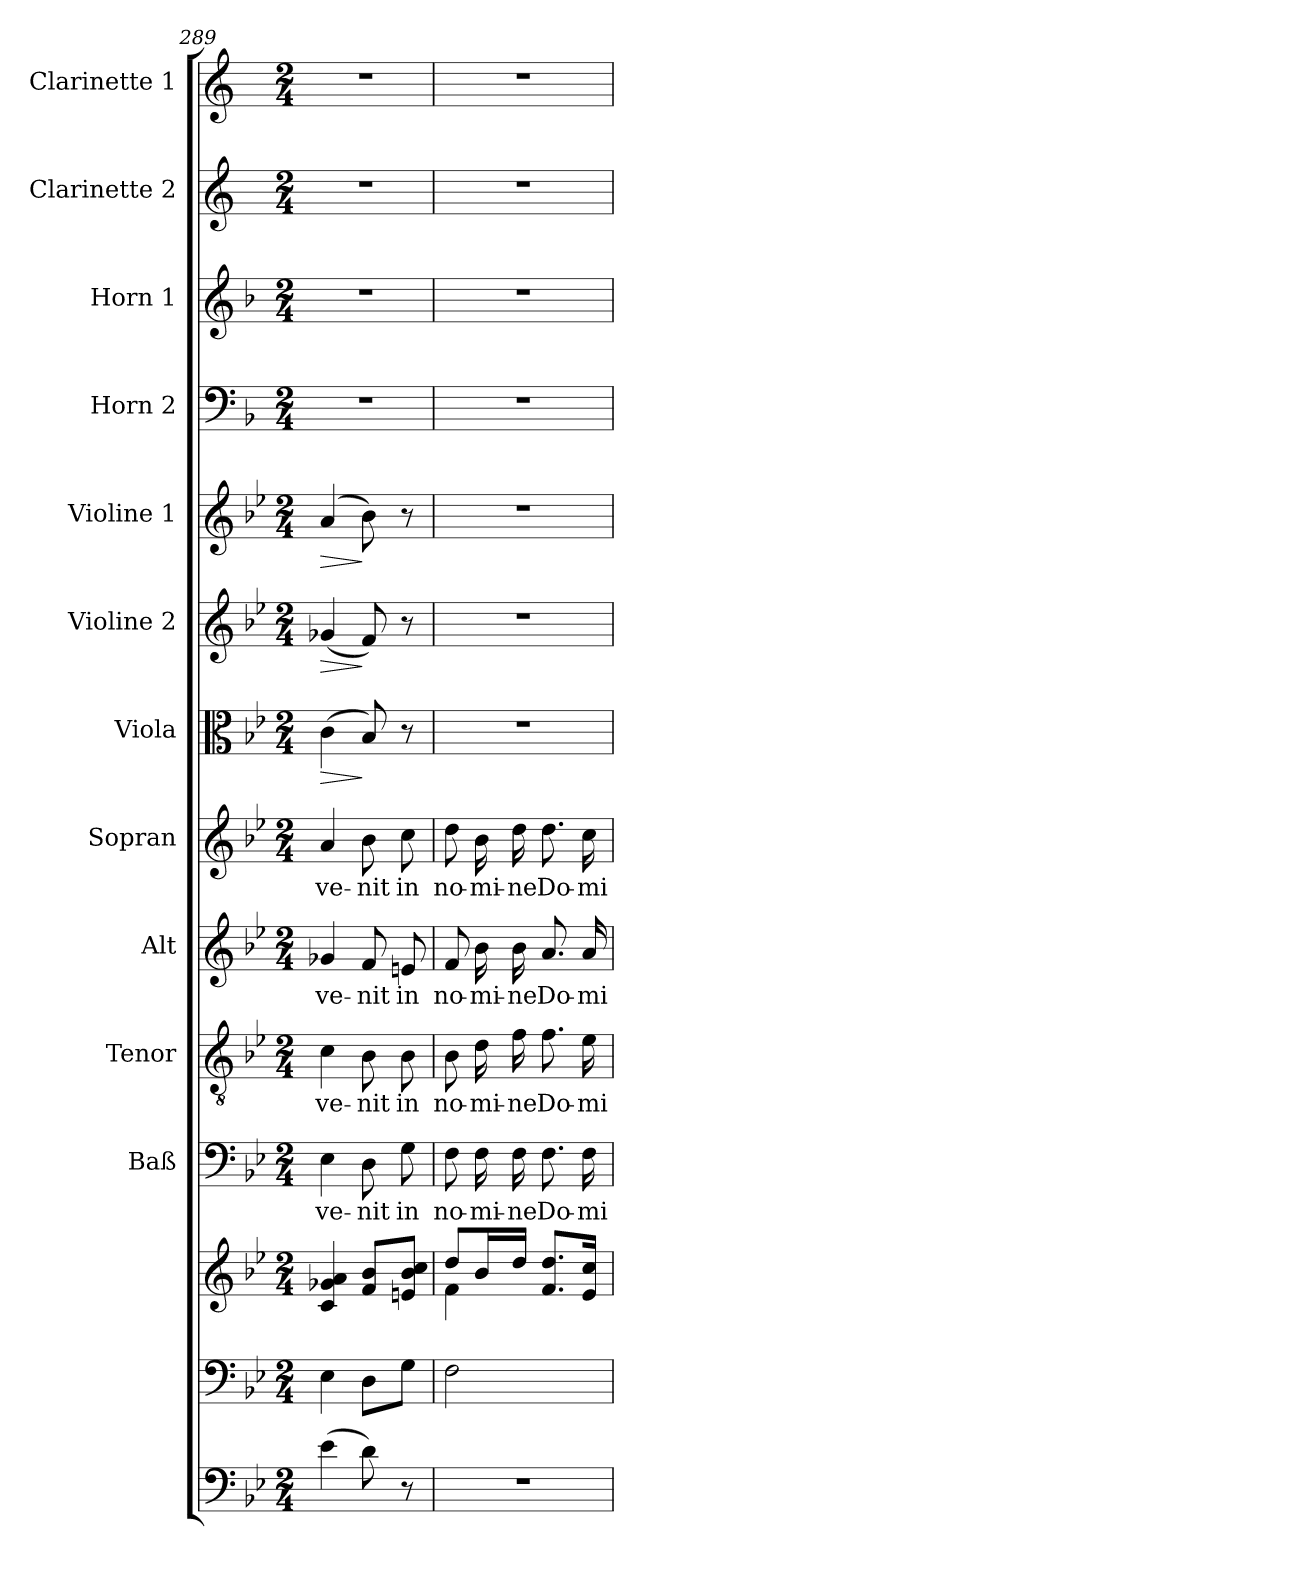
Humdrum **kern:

**kern	**kern	**kern	**kern	**text	**kern	**text	**kern	**text	**kern	**text	**kern	**dynam	**kern	**dynam	**kern	**dynam	**kern	**kern	**kern	**kern
*part13	*part12	*part12	*part11	*part11	*part10	*part10	*part9	*part9	*part8	*part8	*part7	*part7	*part6	*part6	*part5	*part5	*part4	*part3	*part2	*part1
*staff14	*staff13	*staff12	*staff11	*staff11	*staff10	*staff10	*staff9	*staff9	*staff8	*staff8	*staff7	*staff7	*staff6	*staff6	*staff5	*staff5	*staff4	*staff3	*staff2	*staff1
*	*	*	*I"Baß	*	*I"Tenor	*	*I"Alt	*	*I"Sopran	*	*I"Viola	*	*I"Violine 2	*	*I"Violine 1	*	*I"Horn 2	*I"Horn 1	*I"Clarinette 2	*I"Clarinette 1
*	*	*	*I'Baß	*	*I'Ten	*	*I'Alt	*	*I'Sop	*	*I'Vla.	*	*I'Vln. 2	*	*I'Vln. 1	*	*I'Hrn. 2	*I'Hrn. 1	*	*
*clefF4	*clefF4	*clefG2	*clefF4	*	*clefGv2	*	*clefG2	*	*clefG2	*	*clefC3	*	*clefG2	*	*clefG2	*	*clefF4	*clefG2	*clefG2	*clefG2
*ITrd7c12	*	*	*	*	*	*	*	*	*	*	*	*	*	*	*	*	*ITrd4c7	*ITrd4c7	*ITrd1c2	*ITrd1c2
*k[b-e-]	*k[b-e-]	*k[b-e-]	*k[b-e-]	*	*k[b-e-]	*	*k[b-e-]	*	*k[b-e-]	*	*k[b-e-]	*	*k[b-e-]	*	*k[b-e-]	*	*k[b-e-]	*k[b-e-]	*k[b-e-]	*k[b-e-]
*B-:	*B-:	*B-:	*B-:	*	*B-:	*	*B-:	*	*B-:	*	*B-:	*	*B-:	*	*B-:	*	*B-:	*B-:	*B-:	*B-:
*M2/4	*M2/4	*M2/4	*M2/4	*	*M2/4	*	*M2/4	*	*M2/4	*	*M2/4	*	*M2/4	*	*M2/4	*	*M2/4	*M2/4	*M2/4	*M2/4
=289	=289	=289	=289	=289	=289	=289	=289	=289	=289	=289	=289	=289	=289	=289	=289	=289	=289	=289	=289	=289
!	!	!	!	!LO:LY:b	!	!LO:LY:b	!	!LO:LY:b	!	!LO:LY:b	!	!LO:HP:b	!	!LO:HP:b	!	!LO:HP:b	!	!	!	!
(>4E-\	4E-\	4c/ 4g-X/ 4a/	4E-\	ve-	4c\	ve-	4g-X/	ve-	4a/	ve-	(>4c\	>	(<4g-X/	>	(4a/	>	2r	2r	2r	2r
!	!	!	!	!LO:LY:b	!	!LO:LY:b	!	!LO:LY:b	!	!LO:LY:b	!	!	!	!	!	!	!	!	!	!
8D\)	8D\L	8f/ 8b-/L	8D\	-nit	8B-\	-nit	8f/	-nit	8b-\	-nit	8B-/)	]	8f/)	]	8b-\)	]	.	.	.	.
!	!	!	!	!LO:LY:b	!	!LO:LY:b	!	!LO:LY:b	!	!LO:LY:b	!	!	!	!	!	!	!	!	!	!
8r	8G\J	8en/ 8b-/ 8cc/J	8G\	in	8B-\	in	8en/	in	8cc\	in	8r	.	8r	.	8r	.	.	.	.	.
=290	=290	=290	=290	=290	=290	=290	=290	=290	=290	=290	=290	=290	=290	=290	=290	=290	=290	=290	=290	=290
*	*	*^	*	*	*	*	*	*	*	*	*	*	*	*	*	*	*	*	*	*
!	!	!	!	!	!LO:LY:b	!	!LO:LY:b	!	!LO:LY:b	!	!LO:LY:b	!	!	!	!	!	!	!	!	!	!
2r	2F\	8dd/L	4f\	8F\	no-	8B-\	no-	8f/	no-	8dd\	no-	2r	.	2r	.	2r	.	2r	2r	2r	2r
!	!	!	!	!	!LO:LY:b	!	!LO:LY:b	!	!LO:LY:b	!	!LO:LY:b	!	!	!	!	!	!	!	!	!	!
.	.	16b-/L	.	16F\	-mi-	16d\	-mi-	16b-\	-mi-	16b-\	-mi-	.	.	.	.	.	.	.	.	.	.
!	!	!	!	!	!LO:LY:b	!	!LO:LY:b	!	!LO:LY:b	!	!LO:LY:b	!	!	!	!	!	!	!	!	!	!
.	.	16dd/JJ	.	16F\	-ne	16f\	-ne	16b-\	-ne	16dd\	-ne	.	.	.	.	.	.	.	.	.	.
!	!	!	!	!	!LO:LY:b	!	!LO:LY:b	!	!LO:LY:b	!	!LO:LY:b	!	!	!	!	!	!	!	!	!	!
.	.	8.f/ 8.dd/L	4ryy	8.F\	Do-	8.f\	Do-	8.a/	Do-	8.dd\	Do-	.	.	.	.	.	.	.	.	.	.
!	!	!	!	!	!LO:LY:b	!	!LO:LY:b	!	!LO:LY:b	!	!LO:LY:b	!	!	!	!	!	!	!	!	!	!
.	.	16e-/ 16cc/Jk	.	16F\	-mi-	16e-\	-mi-	16a/	-mi-	16cc\	-mi-	.	.	.	.	.	.	.	.	.	.
*	*	*v	*v	*	*	*	*	*	*	*	*	*	*	*	*	*	*	*	*	*	*
=	=	=	=	=	=	=	=	=	=	=	=	=	=	=	=	=	=	=	=	=
*-	*-	*-	*-	*-	*-	*-	*-	*-	*-	*-	*-	*-	*-	*-	*-	*-	*-	*-	*-	*-
